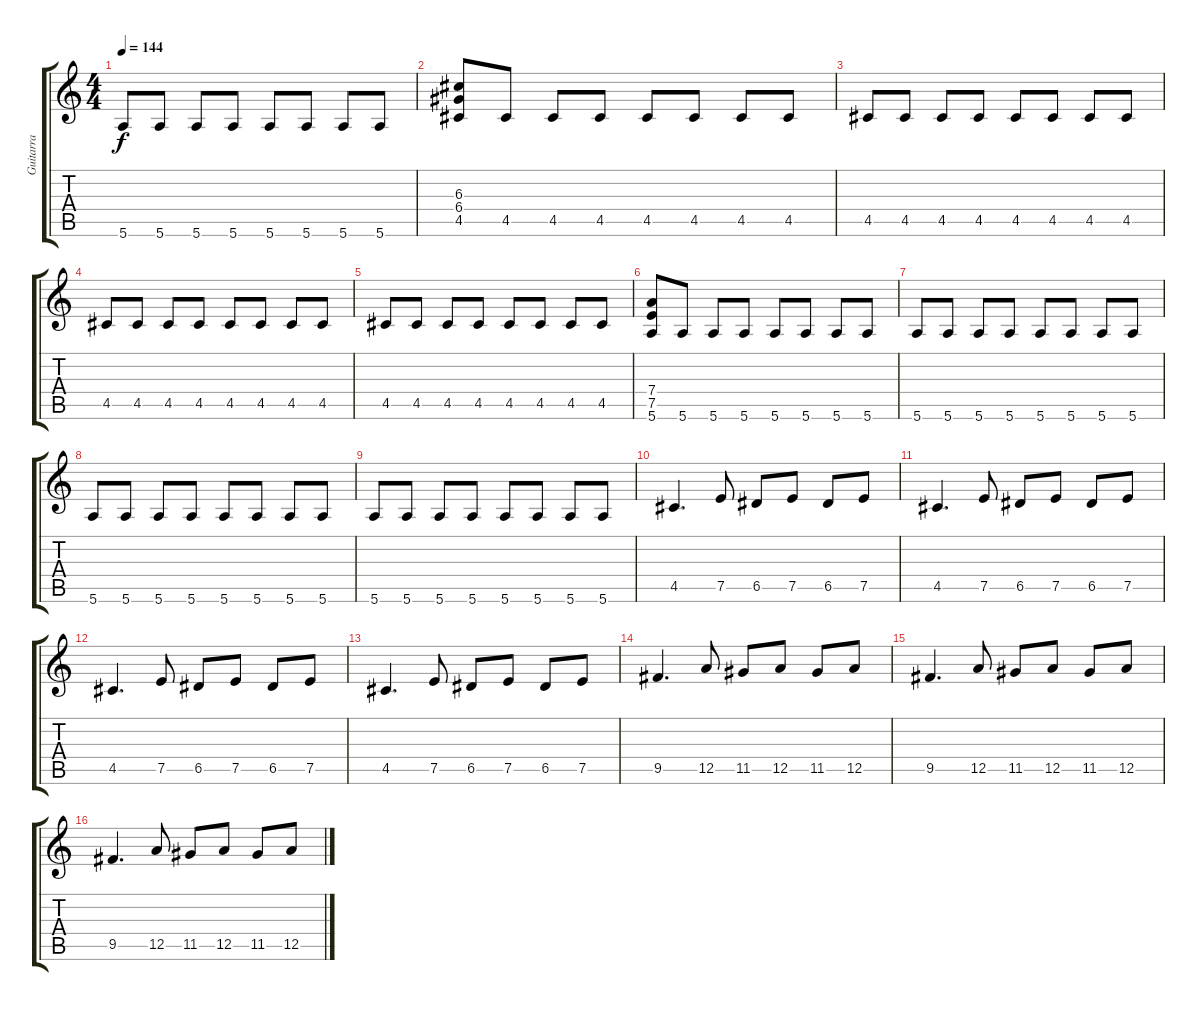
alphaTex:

\track ("Guitarra" "Guitarra") {solo instrument overdrivenguitar}
\staff {score tabs}
\tuning (E4 B3 G3 D3 A2 E2) {hide}
\ts (4 4)
\tempo 144
\clef g2
\ks c
5.6.8{dy f} 5.6.8 5.6.8 5.6.8 5.6.8 5.6.8 5.6.8 5.6.8 |
(6.3 6.4 4.5).8 4.5.8 4.5.8 4.5.8 4.5.8 4.5.8 4.5.8 4.5.8 |
4.5.8 4.5.8 4.5.8 4.5.8 4.5.8 4.5.8 4.5.8 4.5.8 |
4.5.8 4.5.8 4.5.8 4.5.8 4.5.8 4.5.8 4.5.8 4.5.8 |
4.5.8 4.5.8 4.5.8 4.5.8 4.5.8 4.5.8 4.5.8 4.5.8 |
(7.4 7.5 5.6).8 5.6.8 5.6.8 5.6.8 5.6.8 5.6.8 5.6.8 5.6.8 |
5.6.8 5.6.8 5.6.8 5.6.8 5.6.8 5.6.8 5.6.8 5.6.8 |
5.6.8 5.6.8 5.6.8 5.6.8 5.6.8 5.6.8 5.6.8 5.6.8 |
5.6.8 5.6.8 5.6.8 5.6.8 5.6.8 5.6.8 5.6.8 5.6.8 |
4.5.4{d instrument overdrivenguitar} 7.5.8 6.5.8 7.5.8 6.5.8 7.5.8 |
4.5.4{d} 7.5.8 6.5.8 7.5.8 6.5.8 7.5.8 |
4.5.4{d} 7.5.8 6.5.8 7.5.8 6.5.8 7.5.8 |
4.5.4{d} 7.5.8 6.5.8 7.5.8 6.5.8 7.5.8 |
9.5.4{d} 12.5.8 11.5.8 12.5.8 11.5.8 12.5.8 |
9.5.4{d} 12.5.8 11.5.8 12.5.8 11.5.8 12.5.8 |
9.5.4{d} 12.5.8 11.5.8 12.5.8 11.5.8 12.5.8
